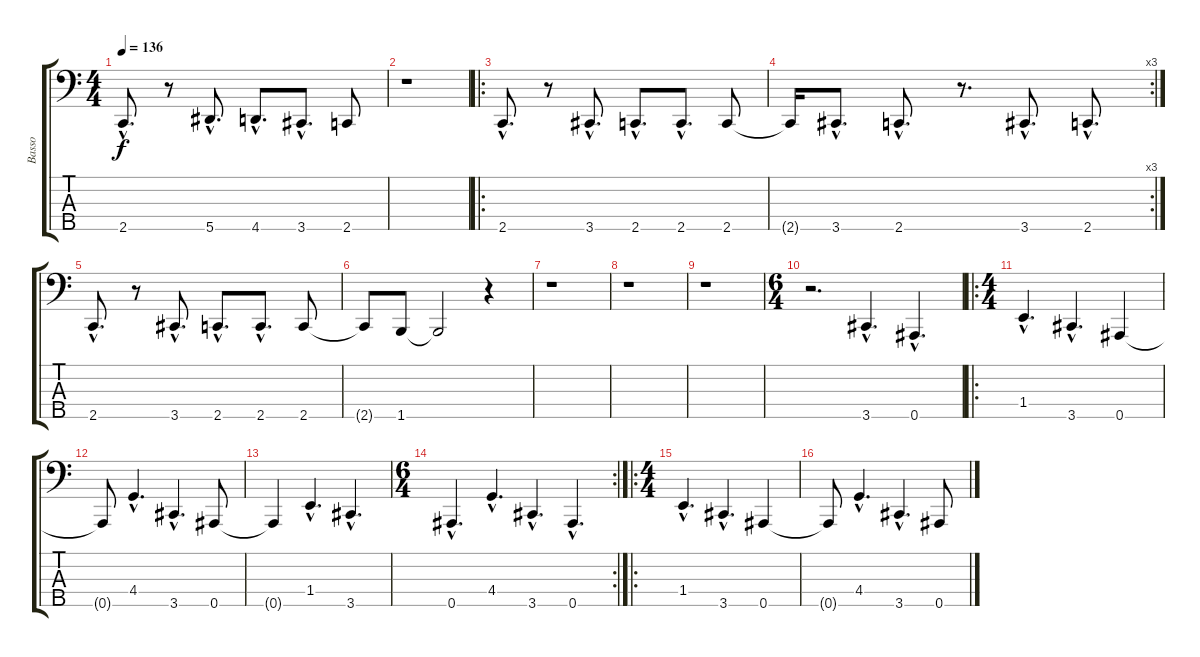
\track ("Basso" "Basso") {instrument electricbassfinger}
\staff {score tabs}
\tuning (Gb2 Db2 Ab1 Eb1 Bb0) {hide}
\ts (4 4)
\tempo 136
\clef f4
\ks c
2.5{hac}.8{d dy f} r.8 5.5{hac}.8{d} 4.5{hac}.8{d} 3.5{hac}.8{d} 2.5.8 |
r.1 |
\ro
2.5{hac}.8{d} r.8 3.5{hac}.8{d} 2.5{hac}.8{d} 2.5{hac}.8{d} 2.5.8 |
\rc 3
2.5{t}.16 3.5{hac}.8{d} 2.5{hac}.8{d} r.8{d} 3.5{hac}.8{d} 2.5{hac}.8{d} |
2.5{hac}.8{d} r.8 3.5{hac}.8{d} 2.5{hac}.8{d} 2.5{hac}.8{d} 2.5.8 |
2.5{t}.8 1.5.8 1.5{t}.2 r.4 |
r.1 |
r.1 |
r.1 |
\ts (6 4)
r.2{d} 3.5{hac}.4{d} 0.5{hac}.4{d} |
\ro
\ts (4 4)
1.4{hac}.4{d} 3.5{hac}.4{d} 0.5.4 |
0.5{t}.8 4.4{hac}.4{d} 3.5{hac}.4{d} 0.5.8 |
0.5{t}.4 1.4{hac}.4{d} 3.5{hac}.4{d} |
\rc 2
\ts (6 4)
0.5{hac}.4{d} 4.4{hac}.4{d} 3.5{hac}.4{d} 0.5{hac}.4{d} |
\ro
\ts (4 4)
1.4{hac}.4{d} 3.5{hac}.4{d} 0.5.4 |
0.5{t}.8 4.4{hac}.4{d} 3.5{hac}.4{d} 0.5.8
